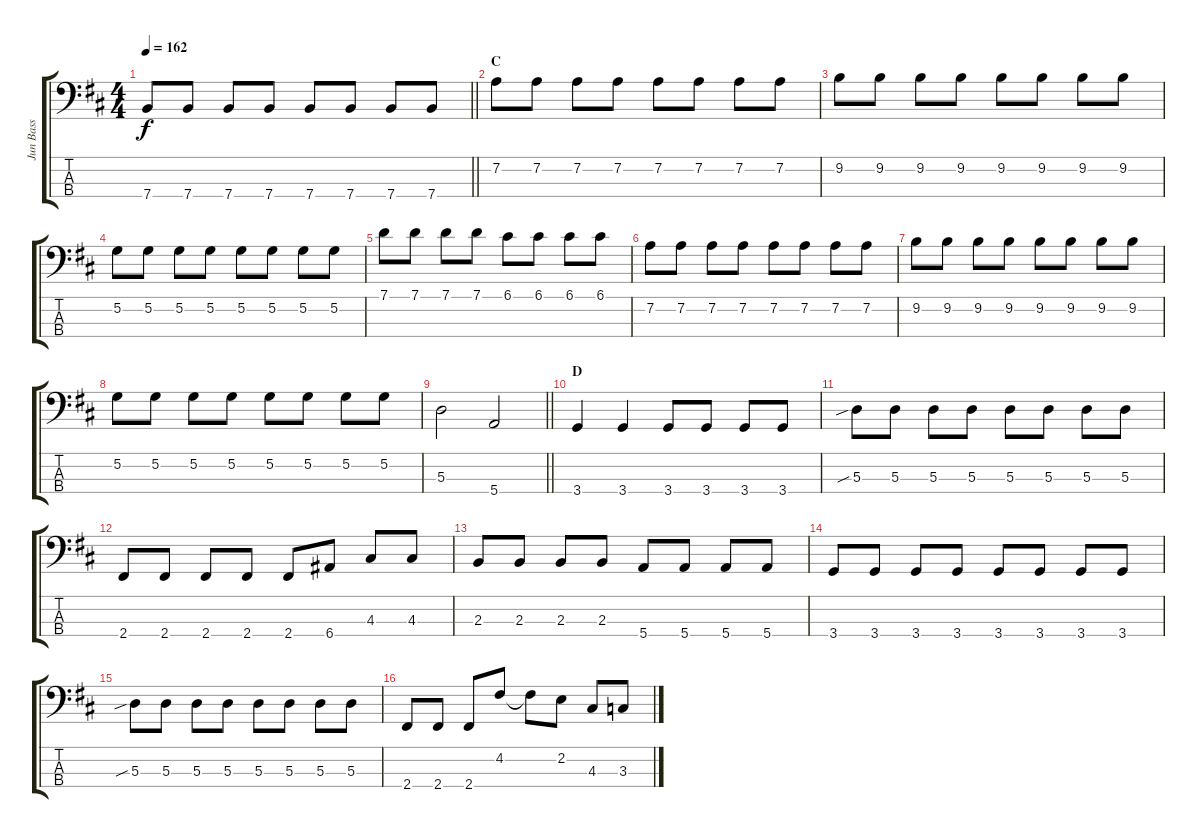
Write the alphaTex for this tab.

\track ("Jun Bass" "Jun Bass") {instrument electricbasspick}
\staff {score tabs}
\tuning (G2 D2 A1 E1) {hide}
\ts (4 4)
\tempo 162
\clef f4
\barLineRight lightlight
\ks d
7.4.8{dy f} 7.4.8 7.4.8 7.4.8 7.4.8 7.4.8 7.4.8 7.4.8 |
\section ("" "C")
7.2.8 7.2.8 7.2.8 7.2.8 7.2.8 7.2.8 7.2.8 7.2.8 |
9.2.8 9.2.8 9.2.8 9.2.8 9.2.8 9.2.8 9.2.8 9.2.8 |
5.2.8 5.2.8 5.2.8 5.2.8 5.2.8 5.2.8 5.2.8 5.2.8 |
7.1.8 7.1.8 7.1.8 7.1.8 6.1.8 6.1.8 6.1.8 6.1.8 |
7.2.8 7.2.8 7.2.8 7.2.8 7.2.8 7.2.8 7.2.8 7.2.8 |
9.2.8 9.2.8 9.2.8 9.2.8 9.2.8 9.2.8 9.2.8 9.2.8 |
5.2.8 5.2.8 5.2.8 5.2.8 5.2.8 5.2.8 5.2.8 5.2.8 |
\barLineRight lightlight
5.3.2 5.4.2 |
\section ("" "D")
3.4.4 3.4.4 3.4.8 3.4.8 3.4.8 3.4.8 |
5.3{sib}.8 5.3.8 5.3.8 5.3.8 5.3.8 5.3.8 5.3.8 5.3.8 |
2.4.8 2.4.8 2.4.8 2.4.8 2.4.8 6.4.8 4.3.8 4.3.8 |
2.3.8 2.3.8 2.3.8 2.3.8 5.4.8 5.4.8 5.4.8 5.4.8 |
3.4.8 3.4.8 3.4.8 3.4.8 3.4.8 3.4.8 3.4.8 3.4.8 |
5.3{sib}.8 5.3.8 5.3.8 5.3.8 5.3.8 5.3.8 5.3.8 5.3.8 |
2.4.8 2.4.8 2.4.8 4.2.8 4.2{t}.8 2.2.8 4.3.8 3.3.8
